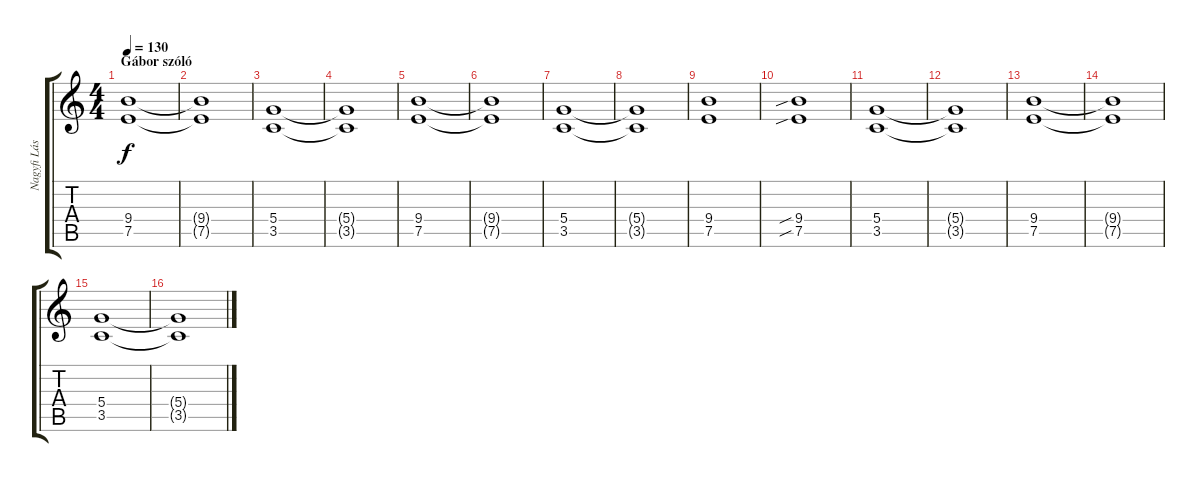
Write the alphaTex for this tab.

\track ("Nagyfi László" "Nagyfi Lás") {instrument overdrivenguitar}
\staff {score tabs}
\tuning (E4 B3 G3 D3 A2 E2) {hide}
\ts (4 4)
\section ("" "Gábor szóló")
\tempo 130
\clef g2
\ks c
(9.4 7.5).1{dy f volume 13} |
(9.4{t} 7.5{t}).1 |
(5.4 3.5).1 |
(5.4{t} 3.5{t}).1 |
(9.4 7.5).1 |
(9.4{t} 7.5{t}).1 |
(5.4 3.5).1 |
(5.4{t} 3.5{t}).1 |
(9.4 7.5).1 |
(9.4{sib} 7.5{sib}).1 |
(5.4 3.5).1 |
(5.4{t} 3.5{t}).1 |
(9.4 7.5).1 |
(9.4{t} 7.5{t}).1 |
(5.4 3.5).1{volume 3} |
(5.4{t} 3.5{t}).1
